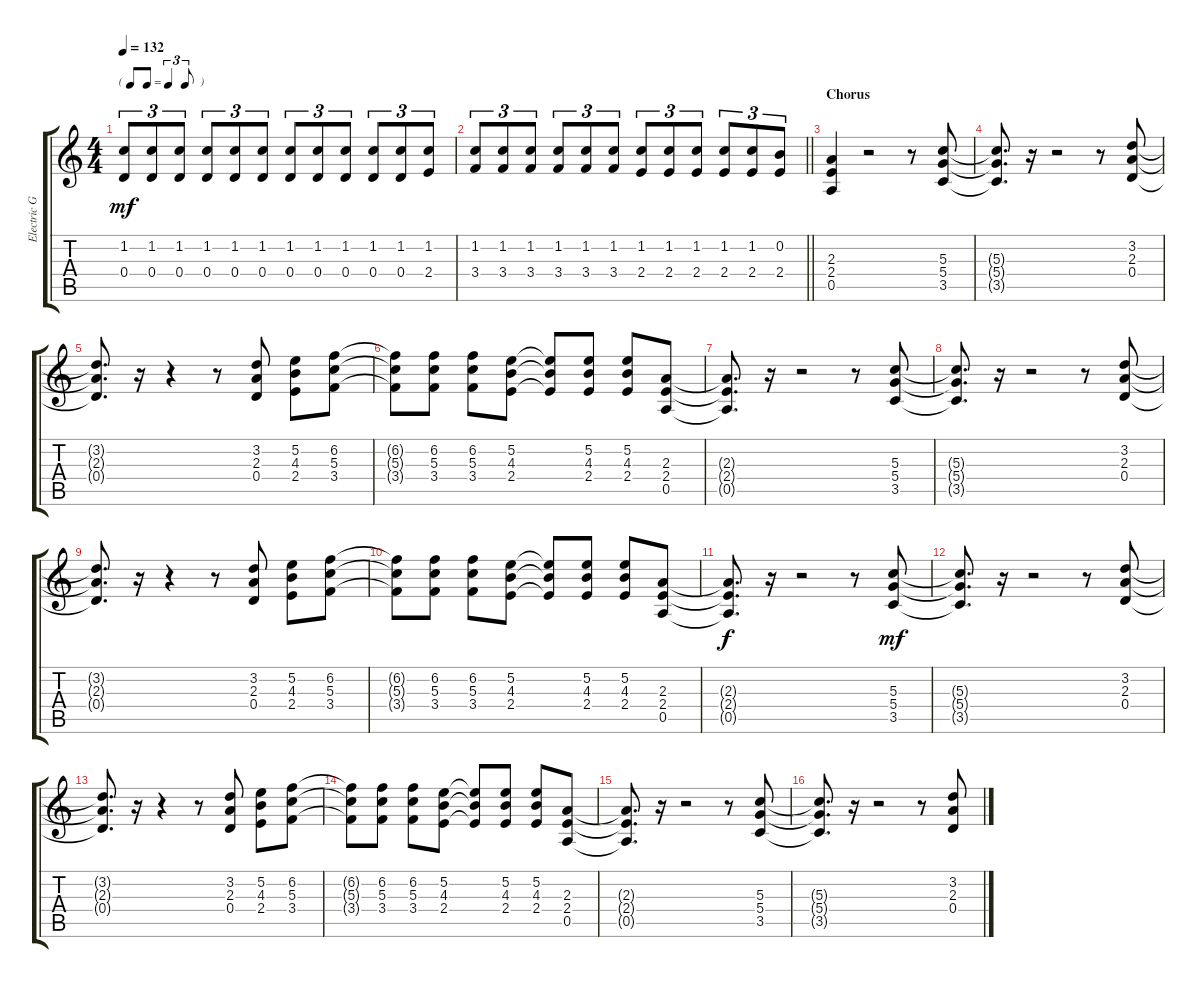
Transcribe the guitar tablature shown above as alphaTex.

\track ("Electric Guitar 1 [Double]" "Electric G") {instrument overdrivenguitar}
\staff {score tabs}
\tuning (E4 B3 G3 D3 A2 E2) {hide}
\ts (4 4)
\tf triplet8th
\tempo 132
\clef g2
\ks c
(1.2 0.4).8{tu (3 2) dy mf} (1.2 0.4).8{tu (3 2)} (1.2 0.4).8{tu (3 2)} (1.2 0.4).8{tu (3 2)} (1.2 0.4).8{tu (3 2)} (1.2 0.4).8{tu (3 2)} (1.2 0.4).8{tu (3 2)} (1.2 0.4).8{tu (3 2)} (1.2 0.4).8{tu (3 2)} (1.2 0.4).8{tu (3 2)} (1.2 0.4).8{tu (3 2)} (1.2 2.4).8{tu (3 2)} |
\barLineRight lightlight
(1.2 3.4).8{tu (3 2)} (1.2 3.4).8{tu (3 2)} (1.2 3.4).8{tu (3 2)} (1.2 3.4).8{tu (3 2)} (1.2 3.4).8{tu (3 2)} (1.2 3.4).8{tu (3 2)} (1.2 2.4).8{tu (3 2)} (1.2 2.4).8{tu (3 2)} (1.2 2.4).8{tu (3 2)} (1.2 2.4).8{tu (3 2)} (1.2 2.4).8{tu (3 2)} (0.2 2.4).8{tu (3 2)} |
\section ("" "Chorus")
(2.3 2.4 0.5).4 r.2 r.8 (5.3 5.4 3.5).8 |
(5.3{t} 5.4{t} 3.5{t}).8{d} r.16 r.2 r.8 (3.2 2.3 0.4).8 |
(3.2{t} 2.3{t} 0.4{t}).8{d} r.16 r.4 r.8 (3.2 2.3 0.4).8 (5.2 4.3 2.4).8 (6.2 5.3 3.4).8 |
(6.2{t} 5.3{t} 3.4{t}).8 (6.2 5.3 3.4).8 (6.2 5.3 3.4).8 (5.2 4.3 2.4).8 (5.2{t} 4.3{t} 2.4{t}).8 (5.2 4.3 2.4).8 (5.2 4.3 2.4).8 (2.3 2.4 0.5).8 |
(2.3{t} 2.4{t} 0.5{t}).8{d} r.16 r.2 r.8 (5.3 5.4 3.5).8 |
(5.3{t} 5.4{t} 3.5{t}).8{d} r.16 r.2 r.8 (3.2 2.3 0.4).8 |
(3.2{t} 2.3{t} 0.4{t}).8{d} r.16 r.4 r.8 (3.2 2.3 0.4).8 (5.2 4.3 2.4).8 (6.2 5.3 3.4).8 |
(6.2{t} 5.3{t} 3.4{t}).8 (6.2 5.3 3.4).8 (6.2 5.3 3.4).8 (5.2 4.3 2.4).8 (5.2{t} 4.3{t} 2.4{t}).8 (5.2 4.3 2.4).8 (5.2 4.3 2.4).8 (2.3 2.4 0.5).8 |
(2.3{t} 2.4{t} 0.5{t}).8{d dy f} r.16 r.2 r.8 (5.3 5.4 3.5).8{dy mf} |
(5.3{t} 5.4{t} 3.5{t}).8{d} r.16 r.2 r.8 (3.2 2.3 0.4).8 |
(3.2{t} 2.3{t} 0.4{t}).8{d} r.16 r.4 r.8 (3.2 2.3 0.4).8 (5.2 4.3 2.4).8 (6.2 5.3 3.4).8 |
(6.2{t} 5.3{t} 3.4{t}).8 (6.2 5.3 3.4).8 (6.2 5.3 3.4).8 (5.2 4.3 2.4).8 (5.2{t} 4.3{t} 2.4{t}).8 (5.2 4.3 2.4).8 (5.2 4.3 2.4).8 (2.3 2.4 0.5).8 |
(2.3{t} 2.4{t} 0.5{t}).8{d} r.16 r.2 r.8 (5.3 5.4 3.5).8 |
(5.3{t} 5.4{t} 3.5{t}).8{d} r.16 r.2 r.8 (3.2 2.3 0.4).8
